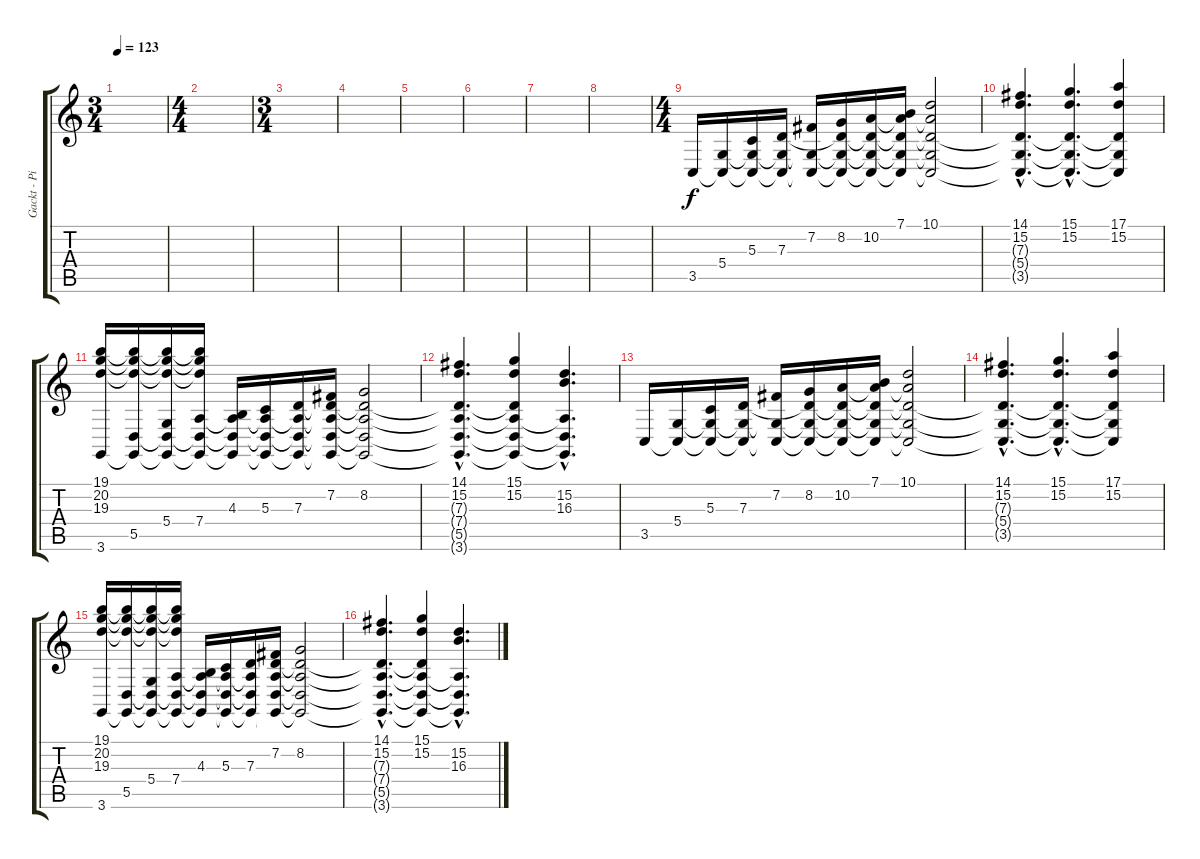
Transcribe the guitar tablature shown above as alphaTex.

\track ("Gackt - Piano" "Gackt - Pi") {instrument acousticgrandpiano}
\staff {score tabs}
\tuning (E4 B3 G3 D3 A2 E2) {hide}
\ts (3 4)
\tempo 123
\clef g2
\ks c
|
\ts (4 4)
|
\ts (3 4)
|
|
|
|
|
|
\ts (4 4)
3.5.16 (5.4 3.5{t}).16 (5.3 5.4{t} 3.5{t}).16 (7.3 5.4{t} 3.5{t}).16 (7.2 5.4{t} 3.5{t}).16 (8.2 7.3{t} 5.4{t} 3.5{t}).16 (10.2 7.3{t} 5.4{t} 3.5{t}).16 (7.1 10.2{t} 7.3{t} 5.4{t} 3.5{t}).16 (10.1 10.2{t} 7.3{t} 5.4{t} 3.5{t}).2 |
(14.1{hac} 15.2{hac} 7.3{hac t} 5.4{hac t} 3.5{hac t}).4{d} (15.1{hac} 15.2{hac} 7.3{hac t} 5.4{hac t} 3.5{hac t}).4{d} (17.1 15.2 7.3{t} 5.4{t} 3.5{t}).4 |
(19.1 20.2 19.3 3.6).16 (19.1{t} 20.2{t} 19.3{t} 5.5 3.6{t}).16 (19.1{t} 20.2{t} 19.3{t} 5.4 5.5{t} 3.6{t}).16 (19.1{t} 20.2{t} 19.3{t} 7.4 5.5{t} 3.6{t}).16 (4.3 7.4{t} 5.5{t} 3.6{t}).16 (5.3 7.4{t} 5.5{t} 3.6{t}).16 (7.3 7.4{t} 5.5{t} 3.6{t}).16 (7.2 7.3{t} 7.4{t} 5.5{t} 3.6{t}).16 (8.2 7.3{t} 7.4{t} 5.5{t} 3.6{t}).2 |
(14.1{hac} 15.2{hac} 7.3{hac t} 7.4{hac t} 5.5{hac t} 3.6{hac t}).4{d} (15.1 15.2 7.3{t} 7.4{t} 5.5{t} 3.6{t}).4 (15.2{hac} 16.3{hac} 7.4{hac t} 5.5{hac t} 3.6{hac t}).4{d} |
3.5.16 (5.4 3.5{t}).16 (5.3 5.4{t} 3.5{t}).16 (7.3 5.4{t} 3.5{t}).16 (7.2 5.4{t} 3.5{t}).16 (8.2 7.3{t} 5.4{t} 3.5{t}).16 (10.2 7.3{t} 5.4{t} 3.5{t}).16 (7.1 10.2{t} 7.3{t} 5.4{t} 3.5{t}).16 (10.1 10.2{t} 7.3{t} 5.4{t} 3.5{t}).2 |
(14.1{hac} 15.2{hac} 7.3{hac t} 5.4{hac t} 3.5{hac t}).4{d} (15.1{hac} 15.2{hac} 7.3{hac t} 5.4{hac t} 3.5{hac t}).4{d} (17.1 15.2 7.3{t} 5.4{t} 3.5{t}).4 |
(19.1 20.2 19.3 3.6).16 (19.1{t} 20.2{t} 19.3{t} 5.5 3.6{t}).16 (19.1{t} 20.2{t} 19.3{t} 5.4 5.5{t} 3.6{t}).16 (19.1{t} 20.2{t} 19.3{t} 7.4 5.5{t} 3.6{t}).16 (4.3 7.4{t} 5.5{t} 3.6{t}).16 (5.3 7.4{t} 5.5{t} 3.6{t}).16 (7.3 7.4{t} 5.5{t} 3.6{t}).16 (7.2 7.3{t} 7.4{t} 5.5{t} 3.6{t}).16 (8.2 7.3{t} 7.4{t} 5.5{t} 3.6{t}).2 |
(14.1{hac} 15.2{hac} 7.3{hac t} 7.4{hac t} 5.5{hac t} 3.6{hac t}).4{d} (15.1 15.2 7.3{t} 7.4{t} 5.5{t} 3.6{t}).4 (15.2{hac} 16.3{hac} 7.4{hac t} 5.5{hac t} 3.6{hac t}).4{d}
